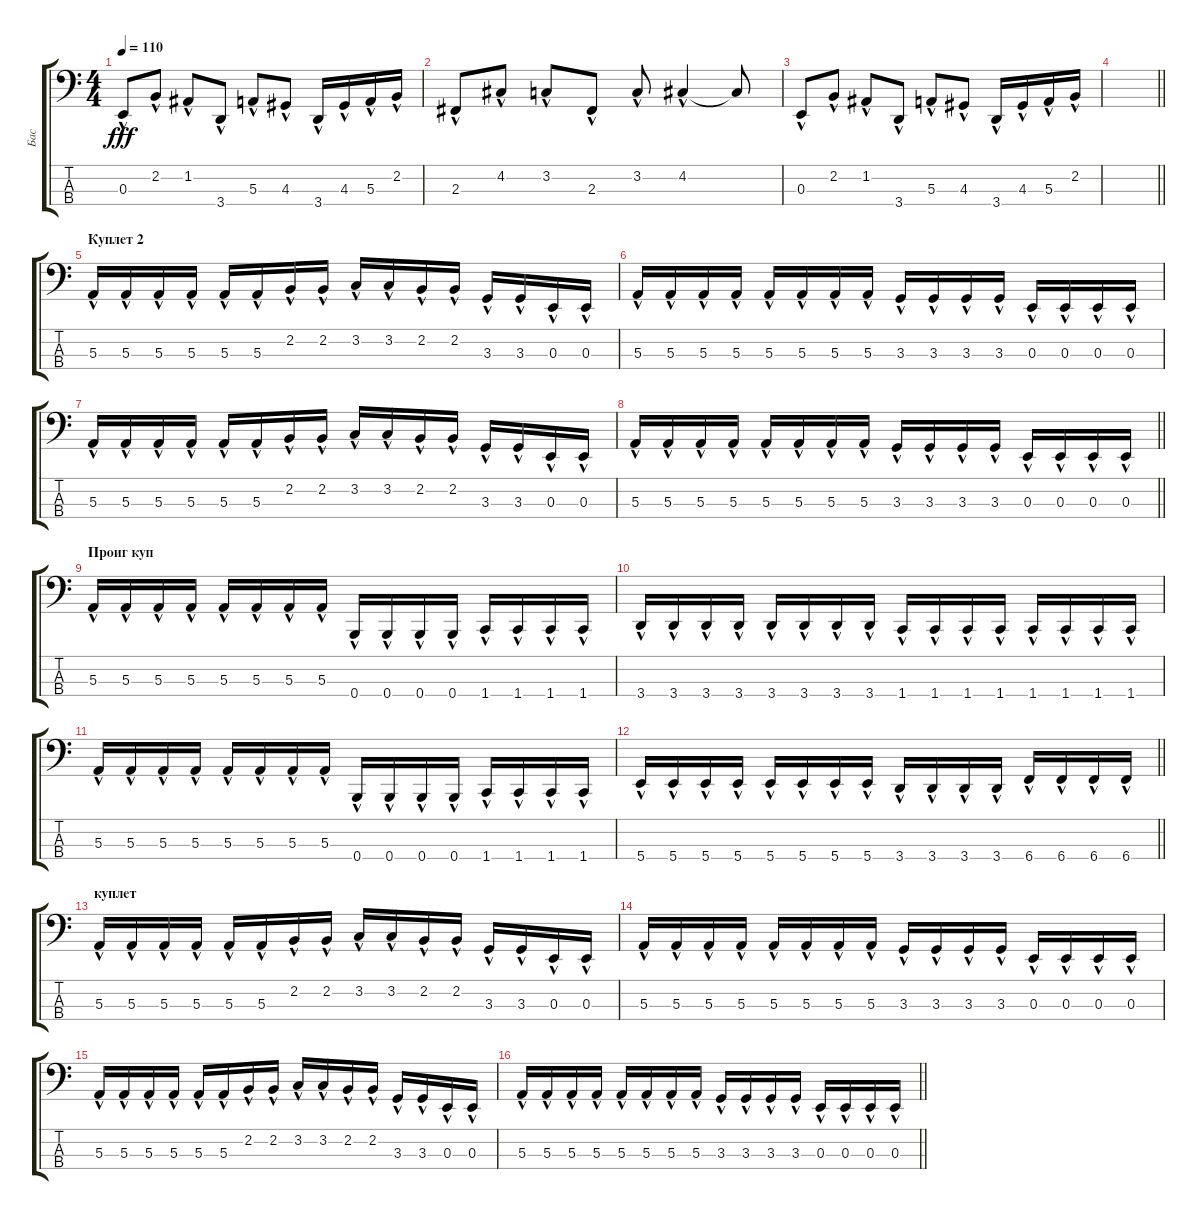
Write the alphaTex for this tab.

\track ("Бас" "Бас") {instrument electricbassfinger}
\staff {score tabs}
\tuning (D2 A1 E1 B0) {hide}
\ts (4 4)
\tempo 110
\clef f4
\ks c
0.3{hac}.8{dy fff} 2.2{hac}.8 1.2{hac}.8 3.4{hac}.8 5.3{hac}.8 4.3{hac}.8 3.4{hac}.16 4.3{hac}.16 5.3{hac}.16 2.2{hac}.16 |
2.3{hac}.8 4.2{hac}.8 3.2{hac}.8 2.3{hac}.8 3.2{hac}.8 4.2{hac}.4 4.2{t}.8 |
0.3{hac}.8 2.2{hac}.8 1.2{hac}.8 3.4{hac}.8 5.3{hac}.8 4.3{hac}.8 3.4{hac}.16 4.3{hac}.16 5.3{hac}.16 2.2{hac}.16 |
\barLineRight lightlight
|
\section ("" "Куплет 2")
5.3{hac}.16{instrument electricbassfinger} 5.3{hac}.16 5.3{hac}.16 5.3{hac}.16 5.3{hac}.16 5.3{hac}.16 2.2{hac}.16 2.2{hac}.16 3.2{hac}.16 3.2{hac}.16 2.2{hac}.16 2.2{hac}.16 3.3{hac}.16 3.3{hac}.16 0.3{hac}.16 0.3{hac}.16 |
5.3{hac}.16 5.3{hac}.16 5.3{hac}.16 5.3{hac}.16 5.3{hac}.16 5.3{hac}.16 5.3{hac}.16 5.3{hac}.16 3.3{hac}.16 3.3{hac}.16 3.3{hac}.16 3.3{hac}.16 0.3{hac}.16 0.3{hac}.16 0.3{hac}.16 0.3{hac}.16 |
5.3{hac}.16 5.3{hac}.16 5.3{hac}.16 5.3{hac}.16 5.3{hac}.16 5.3{hac}.16 2.2{hac}.16 2.2{hac}.16 3.2{hac}.16 3.2{hac}.16 2.2{hac}.16 2.2{hac}.16 3.3{hac}.16 3.3{hac}.16 0.3{hac}.16 0.3{hac}.16 |
\barLineRight lightlight
5.3{hac}.16 5.3{hac}.16 5.3{hac}.16 5.3{hac}.16 5.3{hac}.16 5.3{hac}.16 5.3{hac}.16 5.3{hac}.16 3.3{hac}.16 3.3{hac}.16 3.3{hac}.16 3.3{hac}.16 0.3{hac}.16 0.3{hac}.16 0.3{hac}.16 0.3{hac}.16 |
\section ("" "Проиг куп")
5.3{hac}.16 5.3{hac}.16 5.3{hac}.16 5.3{hac}.16 5.3{hac}.16 5.3{hac}.16 5.3{hac}.16 5.3{hac}.16 0.4{hac}.16 0.4{hac}.16 0.4{hac}.16 0.4{hac}.16 1.4{hac}.16 1.4{hac}.16 1.4{hac}.16 1.4{hac}.16 |
3.4{hac}.16 3.4{hac}.16 3.4{hac}.16 3.4{hac}.16 3.4{hac}.16 3.4{hac}.16 3.4{hac}.16 3.4{hac}.16 1.4{hac}.16 1.4{hac}.16 1.4{hac}.16 1.4{hac}.16 1.4{hac}.16 1.4{hac}.16 1.4{hac}.16 1.4{hac}.16 |
5.3{hac}.16 5.3{hac}.16 5.3{hac}.16 5.3{hac}.16 5.3{hac}.16 5.3{hac}.16 5.3{hac}.16 5.3{hac}.16 0.4{hac}.16 0.4{hac}.16 0.4{hac}.16 0.4{hac}.16 1.4{hac}.16 1.4{hac}.16 1.4{hac}.16 1.4{hac}.16 |
\barLineRight lightlight
5.4{hac}.16 5.4{hac}.16 5.4{hac}.16 5.4{hac}.16 5.4{hac}.16 5.4{hac}.16 5.4{hac}.16 5.4{hac}.16 3.4{hac}.16 3.4{hac}.16 3.4{hac}.16 3.4{hac}.16 6.4{hac}.16 6.4{hac}.16 6.4{hac}.16 6.4{hac}.16 |
\section ("" "куплет")
5.3{hac}.16 5.3{hac}.16 5.3{hac}.16 5.3{hac}.16 5.3{hac}.16 5.3{hac}.16 2.2{hac}.16 2.2{hac}.16 3.2{hac}.16 3.2{hac}.16 2.2{hac}.16 2.2{hac}.16 3.3{hac}.16 3.3{hac}.16 0.3{hac}.16 0.3{hac}.16 |
5.3{hac}.16 5.3{hac}.16 5.3{hac}.16 5.3{hac}.16 5.3{hac}.16 5.3{hac}.16 5.3{hac}.16 5.3{hac}.16 3.3{hac}.16 3.3{hac}.16 3.3{hac}.16 3.3{hac}.16 0.3{hac}.16 0.3{hac}.16 0.3{hac}.16 0.3{hac}.16 |
5.3{hac}.16 5.3{hac}.16 5.3{hac}.16 5.3{hac}.16 5.3{hac}.16 5.3{hac}.16 2.2{hac}.16 2.2{hac}.16 3.2{hac}.16 3.2{hac}.16 2.2{hac}.16 2.2{hac}.16 3.3{hac}.16 3.3{hac}.16 0.3{hac}.16 0.3{hac}.16 |
\barLineRight lightlight
5.3{hac}.16 5.3{hac}.16 5.3{hac}.16 5.3{hac}.16 5.3{hac}.16 5.3{hac}.16 5.3{hac}.16 5.3{hac}.16 3.3{hac}.16 3.3{hac}.16 3.3{hac}.16 3.3{hac}.16 0.3{hac}.16 0.3{hac}.16 0.3{hac}.16 0.3{hac}.16
